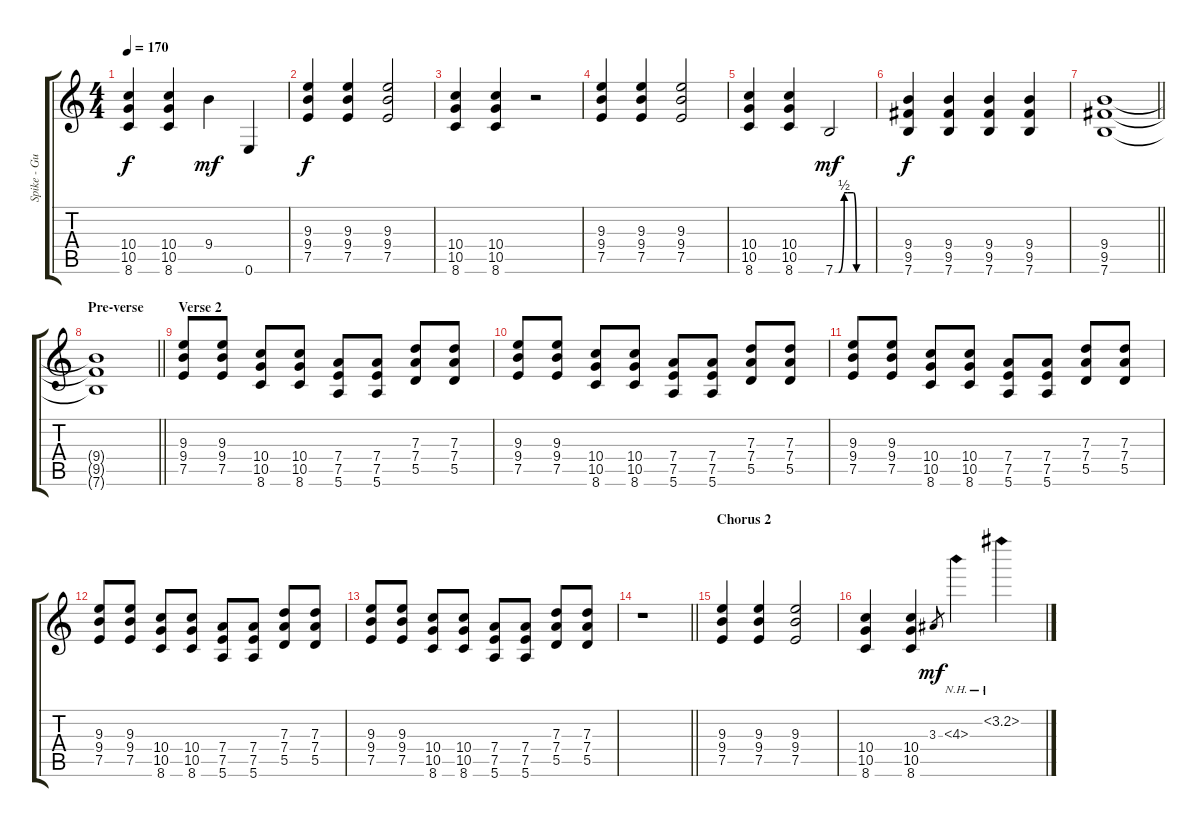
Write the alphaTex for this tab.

\track ("Spike - Guitar" "Spike - Gu") {instrument distortionguitar}
\staff {score tabs}
\tuning (E4 B3 G3 D3 A2 E2) {hide}
\ts (4 4)
\tempo 170
\clef g2
\ks c
(10.4 10.5 8.6).4{dy f} (10.4 10.5 8.6).4 9.4.4{dy mf} 0.6.4 |
(9.3 9.4 7.5).4{dy f} (9.3 9.4 7.5).4 (9.3 9.4 7.5).2 |
(10.4 10.5 8.6).4 (10.4 10.5 8.6).4 r.2 |
(9.3 9.4 7.5).4 (9.3 9.4 7.5).4 (9.3 9.4 7.5).2 |
(10.4 10.5 8.6).4 (10.4 10.5 8.6).4 7.6{be (custom 0 0 6 0 15 2 20 2 30 2 35 0 60 0)}.2{dy mf} |
(9.4 9.5 7.6).4{dy f} (9.4 9.5 7.6).4 (9.4 9.5 7.6).4 (9.4 9.5 7.6).4 |
\barLineRight lightlight
(9.4 9.5 7.6).1 |
\section ("" "Pre-verse")
\barLineRight lightlight
(9.4{t} 9.5{t} 7.6{t}).1 |
\section ("" "Verse 2")
(9.3 9.4 7.5).8 (9.3 9.4 7.5).8 (10.4 10.5 8.6).8 (10.4 10.5 8.6).8 (7.4 7.5 5.6).8 (7.4 7.5 5.6).8 (7.3 7.4 5.5).8 (7.3 7.4 5.5).8 |
(9.3 9.4 7.5).8 (9.3 9.4 7.5).8 (10.4 10.5 8.6).8 (10.4 10.5 8.6).8 (7.4 7.5 5.6).8 (7.4 7.5 5.6).8 (7.3 7.4 5.5).8 (7.3 7.4 5.5).8 |
(9.3 9.4 7.5).8 (9.3 9.4 7.5).8 (10.4 10.5 8.6).8 (10.4 10.5 8.6).8 (7.4 7.5 5.6).8 (7.4 7.5 5.6).8 (7.3 7.4 5.5).8 (7.3 7.4 5.5).8 |
(9.3 9.4 7.5).8 (9.3 9.4 7.5).8 (10.4 10.5 8.6).8 (10.4 10.5 8.6).8 (7.4 7.5 5.6).8 (7.4 7.5 5.6).8 (7.3 7.4 5.5).8 (7.3 7.4 5.5).8 |
(9.3 9.4 7.5).8 (9.3 9.4 7.5).8 (10.4 10.5 8.6).8 (10.4 10.5 8.6).8 (7.4 7.5 5.6).8 (7.4 7.5 5.6).8 (7.3 7.4 5.5).8 (7.3 7.4 5.5).8 |
\barLineRight lightlight
r.1 |
\section ("" "Chorus 2")
(9.3 9.4 7.5).4 (9.3 9.4 7.5).4 (9.3 9.4 7.5).2 |
(10.4 10.5 8.6).4 (10.4 10.5 8.6).4 3.3.8{gr dy mf} 4.3{nh}.4 3.2{nh}.4
